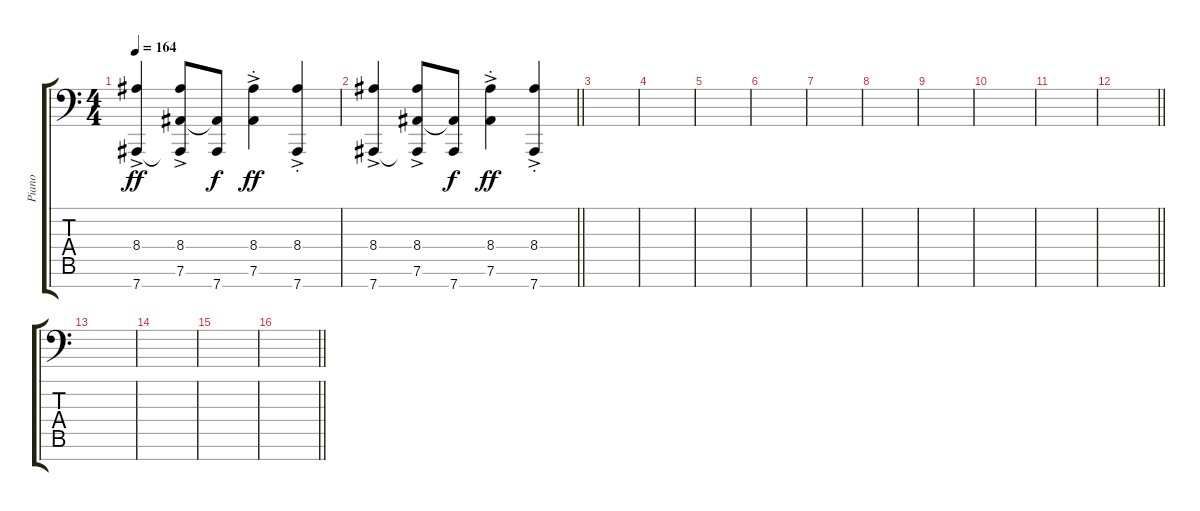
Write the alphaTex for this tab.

\track ("Piano" "Piano") {instrument brightacousticpiano}
\staff {score tabs}
\tuning (E4 B3 G3 D3 A2 Eb2 Eb1) {hide}
\ts (4 4)
\tempo 164
\clef f4
\ks c
(8.4{ac} 7.7).4{dy ff} (8.4{ac} 7.6 7.7{t}).8 (7.6{t} 7.7).8{dy f} (8.4{ac} 7.6{st}).4{dy ff} (8.4{ac} 7.7{st}).4 |
\barLineRight lightlight
(8.4{ac} 7.7).4 (8.4{ac} 7.6 7.7{t}).8 (7.6{t} 7.7).8{dy f} (8.4{ac} 7.6{st}).4{dy ff} (8.4{ac} 7.7{st}).4 |
\section ("" "")
|
|
|
|
|
|
|
|
|
\barLineRight lightlight
|
|
|
|
\barLineRight lightlight
